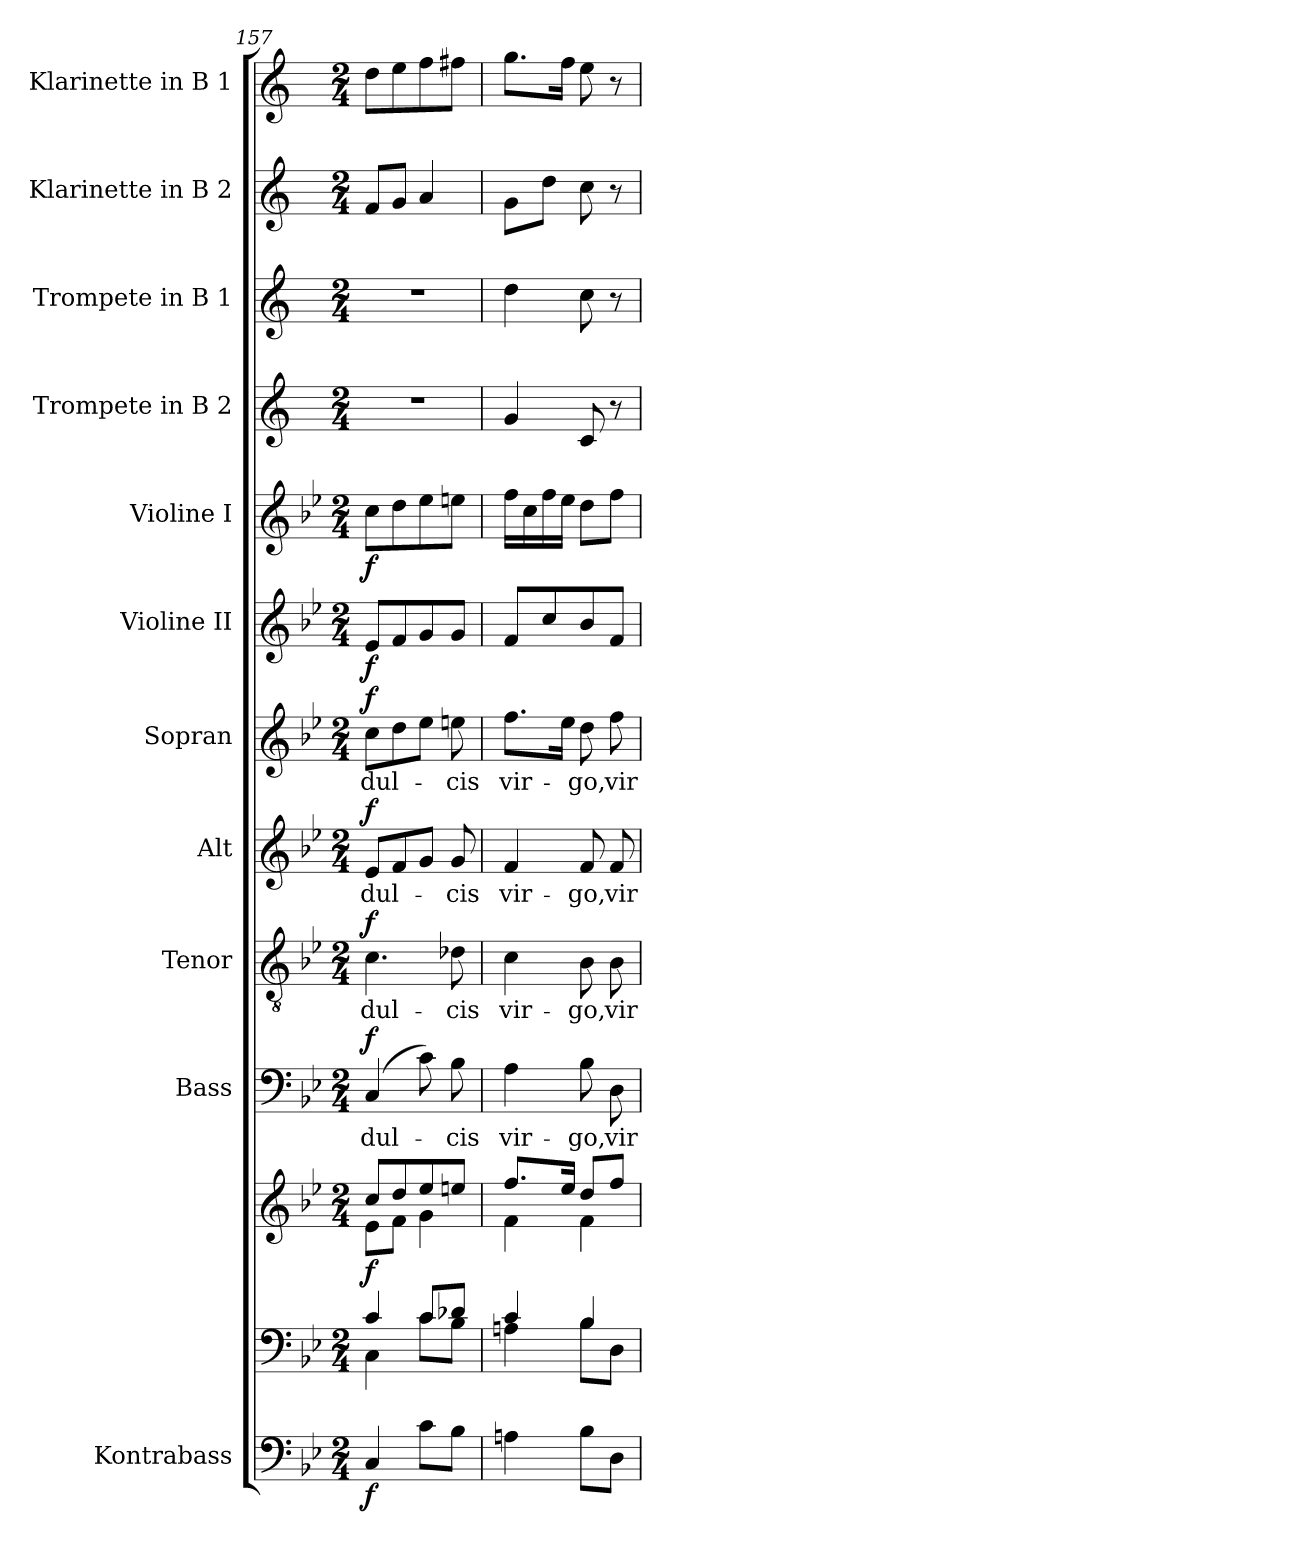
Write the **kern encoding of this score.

**kern	**dynam	**kern	**kern	**dynam	**kern	**text	**dynam	**kern	**text	**dynam	**kern	**text	**dynam	**kern	**text	**dynam	**kern	**dynam	**kern	**dynam	**kern	**kern	**kern	**kern
*part12	*part12	*part11	*part11	*part11	*part10	*part10	*part10	*part9	*part9	*part9	*part8	*part8	*part8	*part7	*part7	*part7	*part6	*part6	*part5	*part5	*part4	*part3	*part2	*part1
*staff13	*staff13	*staff12	*staff11	*staff11/12	*staff10	*staff10	*staff10	*staff9	*staff9	*staff9	*staff8	*staff8	*staff8	*staff7	*staff7	*staff7	*staff6	*staff6	*staff5	*staff5	*staff4	*staff3	*staff2	*staff1
*I"Kontrabass	*	*	*	*	*I"Bass	*	*	*I"Tenor	*	*	*I"Alt	*	*	*I"Sopran	*	*	*I"Violine II	*	*I"Violine I	*	*I"Trompete in B 2	*I"Trompete in B 1	*I"Klarinette in B 2	*I"Klarinette in B 1
*I'Kb.	*	*	*	*	*I'B	*	*	*I'T	*	*	*I'A	*	*	*I'S	*	*	*I'Vl. II	*	*I'Vl. I	*	*	*	*	*
*clefF4	*	*clefF4	*clefG2	*	*clefF4	*	*	*clefGv2	*	*	*clefG2	*	*	*clefG2	*	*	*clefG2	*	*clefG2	*	*clefG2	*clefG2	*clefG2	*clefG2
*ITrd7c12	*	*	*	*	*	*	*	*	*	*	*	*	*	*	*	*	*	*	*	*	*ITrd1c2	*ITrd1c2	*ITrd1c2	*ITrd1c2
*k[b-e-]	*	*k[b-e-]	*k[b-e-]	*	*k[b-e-]	*	*	*k[b-e-]	*	*	*k[b-e-]	*	*	*k[b-e-]	*	*	*k[b-e-]	*	*k[b-e-]	*	*k[b-e-]	*k[b-e-]	*k[b-e-]	*k[b-e-]
*B-:	*	*B-:	*B-:	*	*B-:	*	*	*B-:	*	*	*B-:	*	*	*B-:	*	*	*B-:	*	*B-:	*	*B-:	*B-:	*B-:	*B-:
*M2/4	*	*M2/4	*M2/4	*	*M2/4	*	*	*M2/4	*	*	*M2/4	*	*	*M2/4	*	*	*M2/4	*	*M2/4	*	*M2/4	*M2/4	*M2/4	*M2/4
=157	=157	=157	=157	=157	=157	=157	=157	=157	=157	=157	=157	=157	=157	=157	=157	=157	=157	=157	=157	=157	=157	=157	=157	=157
*	*	*^	*^	*	*	*	*	*	*	*	*	*	*	*	*	*	*	*	*	*	*	*	*	*
!	!LO:DY:b	!	!	!	!	!LO:DY:b	!	!LO:LY:b	!LO:DY:a	!	!LO:LY:b	!LO:DY:a	!	!LO:LY:b	!LO:DY:a	!	!LO:LY:b	!LO:DY:a	!	!LO:DY:b	!	!LO:DY:b	!	!	!	!
4CC/	f	4c/	4C\	8cc/L	8e-\L	f	(4C/	dul-	f	4.c\	dul-	f	8e-/L	dul-	f	8cc\L	dul-	f	8e-/L	f	8cc\L	f	2r	2r	8e-/L	8cc\L
.	.	.	.	8dd/	8f\J	.	.	.	.	.	.	.	8f/	.	.	8dd\	.	.	8f/	.	8dd\	.	.	.	8f/J	8dd\
8C\L	.	8c/L	8c\L	8ee-/	4g\	.	8c\)	.	.	.	.	.	8g/J	.	.	8ee-\J	.	.	8g/	.	8ee-\	.	.	.	4g/	8ee-\
!	!	!	!	!	!	!	!	!LO:LY:b	!	!	!LO:LY:b	!	!	!LO:LY:b	!	!	!LO:LY:b	!	!	!	!	!	!	!	!	!
8BB-\J	.	8d-X/J	8B-\J	8een/J	.	.	8B-\	-cis	.	8d-X\	-cis	.	8g/	-cis	.	8een\	-cis	.	8g/J	.	8een\J	.	.	.	.	8een\J
=158	=158	=158	=158	=158	=158	=158	=158	=158	=158	=158	=158	=158	=158	=158	=158	=158	=158	=158	=158	=158	=158	=158	=158	=158	=158	=158
!	!	!	!	!	!	!	!	!LO:LY:b	!	!	!LO:LY:b	!	!	!LO:LY:b	!	!	!LO:LY:b	!	!	!	!	!	!	!	!	!
4AAn\	.	4c/	4An\	8.ff/L	4f\	.	4A\	vir-	.	4c\	vir-	.	4f/	vir-	.	8.ff\L	vir-	.	8f/L	.	16ff\LL	.	4f/	4cc\	8f\L	8.ff\L
.	.	.	.	.	.	.	.	.	.	.	.	.	.	.	.	.	.	.	.	.	16cc\	.	.	.	.	.
.	.	.	.	.	.	.	.	.	.	.	.	.	.	.	.	.	.	.	8cc/	.	16ff\	.	.	.	8cc\J	.
.	.	.	.	16ee-/Jk	.	.	.	.	.	.	.	.	.	.	.	16ee-\Jk	.	.	.	.	16ee-\JJ	.	.	.	.	16ee-\Jk
!	!	!	!	!	!	!	!	!LO:LY:b	!	!	!LO:LY:b	!	!	!LO:LY:b	!	!	!LO:LY:b	!	!	!	!	!	!	!	!	!
8BB-\L	.	4B-/	8B-\L	8dd/L	4f\	.	8B-\	-go,	.	8B-\	-go,	.	8f/	-go,	.	8dd\	-go,	.	8b-/	.	8dd\L	.	8B-/	8b-\	8b-\	8dd\
!	!	!	!	!	!	!	!	!LO:LY:b	!	!	!LO:LY:b	!	!	!LO:LY:b	!	!	!LO:LY:b	!	!	!	!	!	!	!	!	!
8DD\J	.	.	8D\J	8ff/J	.	.	8D\	vir-	.	8B-\	vir-	.	8f/	vir-	.	8ff\	vir-	.	8f/J	.	8ff\J	.	8r	8r	8r	8r
*	*	*v	*v	*	*	*	*	*	*	*	*	*	*	*	*	*	*	*	*	*	*	*	*	*	*	*
*	*	*	*v	*v	*	*	*	*	*	*	*	*	*	*	*	*	*	*	*	*	*	*	*	*	*
=	=	=	=	=	=	=	=	=	=	=	=	=	=	=	=	=	=	=	=	=	=	=	=	=
*-	*-	*-	*-	*-	*-	*-	*-	*-	*-	*-	*-	*-	*-	*-	*-	*-	*-	*-	*-	*-	*-	*-	*-	*-
